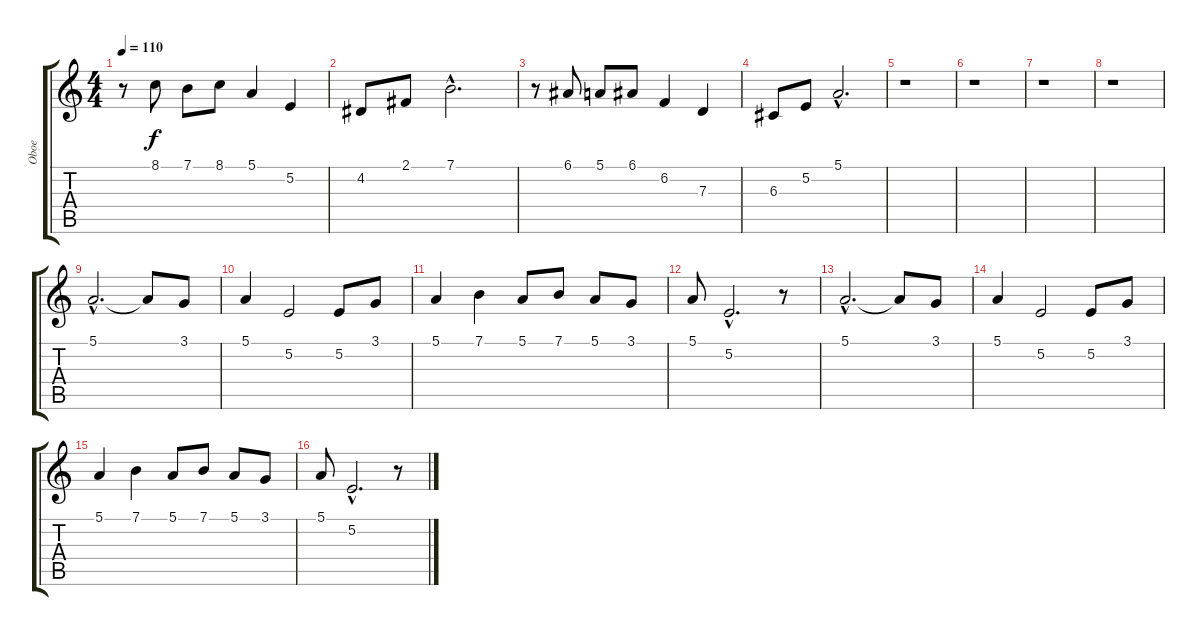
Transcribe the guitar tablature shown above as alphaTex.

\track ("Oboe" "Oboe") {instrument oboe}
\staff {score tabs}
\tuning (E4 B3 G3 D3 A2 E2) {hide}
\ts (4 4)
\tempo 110
\clef g2
\ks c
r.8{dy f} 8.1.8 7.1.8 8.1.8 5.1.4 5.2.4 |
4.2.8 2.1.8 7.1{hac}.2{d} |
r.8 6.1.8 5.1.8 6.1.8 6.2.4 7.3.4 |
6.3.8 5.2.8 5.1{hac}.2{d} |
r.1 |
r.1 |
r.1 |
r.1 |
5.1{hac}.2{d} 5.1{t}.8 3.1.8 |
5.1.4 5.2.2 5.2.8 3.1.8 |
5.1.4 7.1.4 5.1.8 7.1.8 5.1.8 3.1.8 |
5.1.8 5.2{hac}.2{d} r.8 |
5.1{hac}.2{d} 5.1{t}.8 3.1.8 |
5.1.4 5.2.2 5.2.8 3.1.8 |
5.1.4 7.1.4 5.1.8 7.1.8 5.1.8 3.1.8 |
5.1.8 5.2{hac}.2{d} r.8
